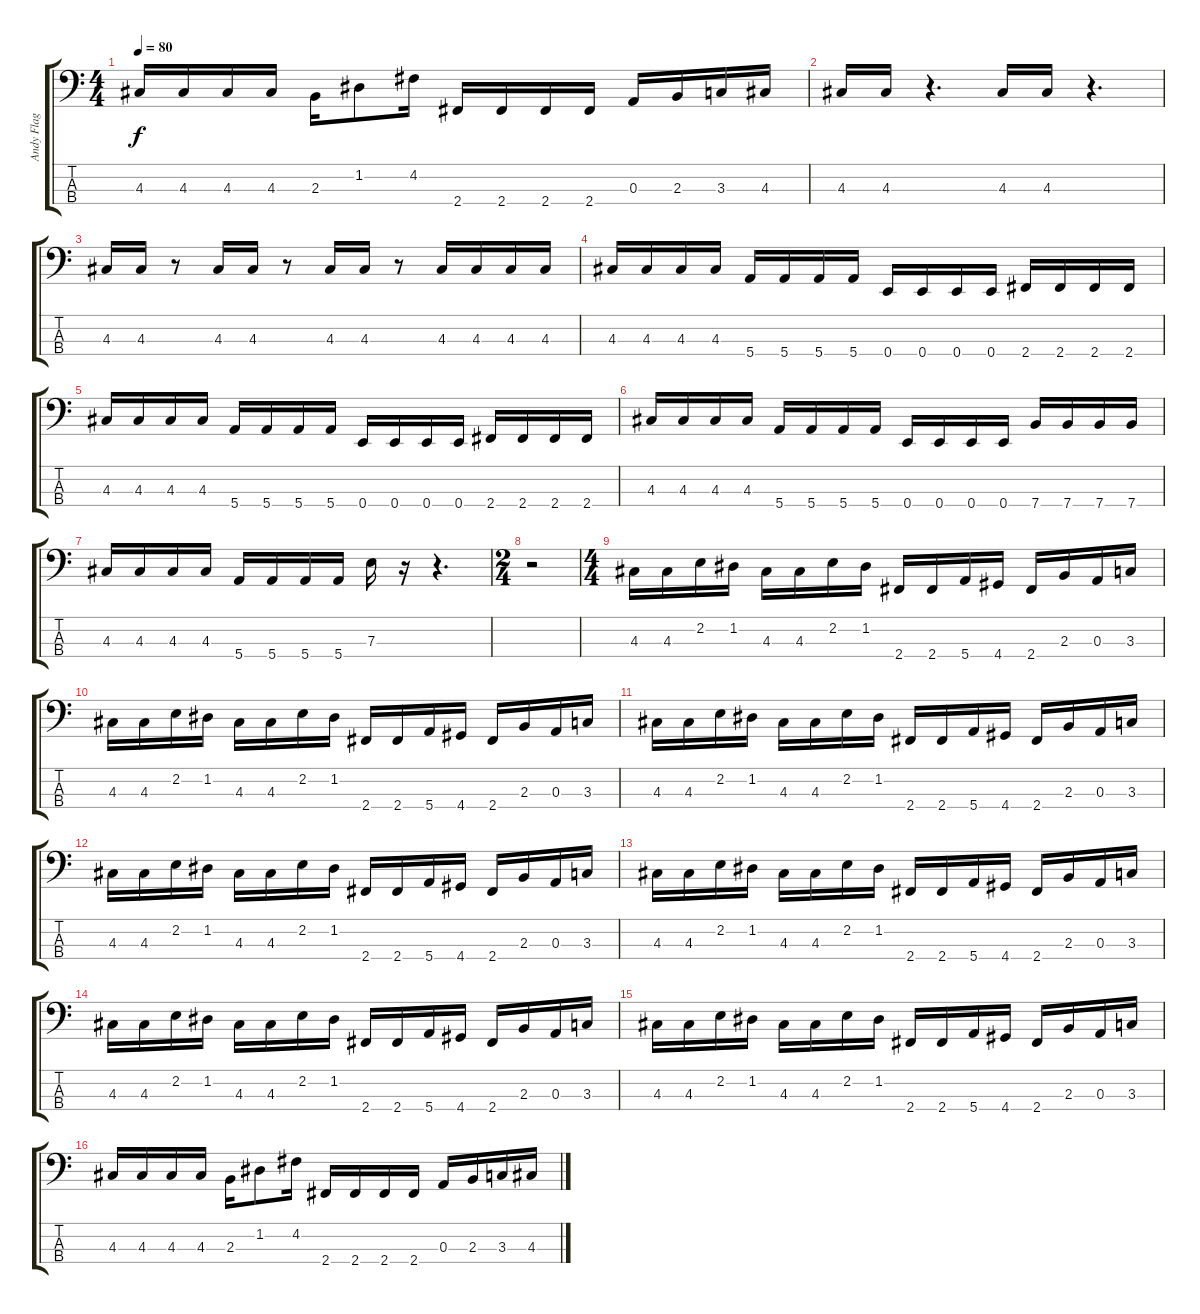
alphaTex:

\track ("Andy Flag" "Andy Flag") {instrument electricbasspick}
\staff {score tabs}
\tuning (G2 D2 A1 E1) {hide}
\ts (4 4)
\tempo 80
\clef f4
\ks c
4.3.16{dy f} 4.3.16 4.3.16 4.3.16 2.3.16 1.2.8 4.2.16 2.4.16 2.4.16 2.4.16 2.4.16 0.3.16 2.3.16 3.3.16 4.3.16 |
4.3.16 4.3.16 r.4{d} 4.3.16 4.3.16 r.4{d} |
4.3.16 4.3.16 r.8 4.3.16 4.3.16 r.8 4.3.16 4.3.16 r.8 4.3.16 4.3.16 4.3.16 4.3.16 |
4.3.16 4.3.16 4.3.16 4.3.16 5.4.16 5.4.16 5.4.16 5.4.16 0.4.16 0.4.16 0.4.16 0.4.16 2.4.16 2.4.16 2.4.16 2.4.16 |
4.3.16 4.3.16 4.3.16 4.3.16 5.4.16 5.4.16 5.4.16 5.4.16 0.4.16 0.4.16 0.4.16 0.4.16 2.4.16 2.4.16 2.4.16 2.4.16 |
4.3.16 4.3.16 4.3.16 4.3.16 5.4.16 5.4.16 5.4.16 5.4.16 0.4.16 0.4.16 0.4.16 0.4.16 7.4.16 7.4.16 7.4.16 7.4.16 |
4.3.16 4.3.16 4.3.16 4.3.16 5.4.16 5.4.16 5.4.16 5.4.16 7.3.16 r.16 r.4{d} |
\ts (2 4)
r.2 |
\ts (4 4)
4.3.16 4.3.16 2.2.16 1.2.16 4.3.16 4.3.16 2.2.16 1.2.16 2.4.16 2.4.16 5.4.16 4.4.16 2.4.16 2.3.16 0.3.16 3.3.16 |
4.3.16 4.3.16 2.2.16 1.2.16 4.3.16 4.3.16 2.2.16 1.2.16 2.4.16 2.4.16 5.4.16 4.4.16 2.4.16 2.3.16 0.3.16 3.3.16 |
4.3.16 4.3.16 2.2.16 1.2.16 4.3.16 4.3.16 2.2.16 1.2.16 2.4.16 2.4.16 5.4.16 4.4.16 2.4.16 2.3.16 0.3.16 3.3.16 |
4.3.16 4.3.16 2.2.16 1.2.16 4.3.16 4.3.16 2.2.16 1.2.16 2.4.16 2.4.16 5.4.16 4.4.16 2.4.16 2.3.16 0.3.16 3.3.16 |
4.3.16 4.3.16 2.2.16 1.2.16 4.3.16 4.3.16 2.2.16 1.2.16 2.4.16 2.4.16 5.4.16 4.4.16 2.4.16 2.3.16 0.3.16 3.3.16 |
4.3.16 4.3.16 2.2.16 1.2.16 4.3.16 4.3.16 2.2.16 1.2.16 2.4.16 2.4.16 5.4.16 4.4.16 2.4.16 2.3.16 0.3.16 3.3.16 |
4.3.16 4.3.16 2.2.16 1.2.16 4.3.16 4.3.16 2.2.16 1.2.16 2.4.16 2.4.16 5.4.16 4.4.16 2.4.16 2.3.16 0.3.16 3.3.16 |
4.3.16 4.3.16 4.3.16 4.3.16 2.3.16 1.2.8 4.2.16 2.4.16 2.4.16 2.4.16 2.4.16 0.3.16 2.3.16 3.3.16 4.3.16
